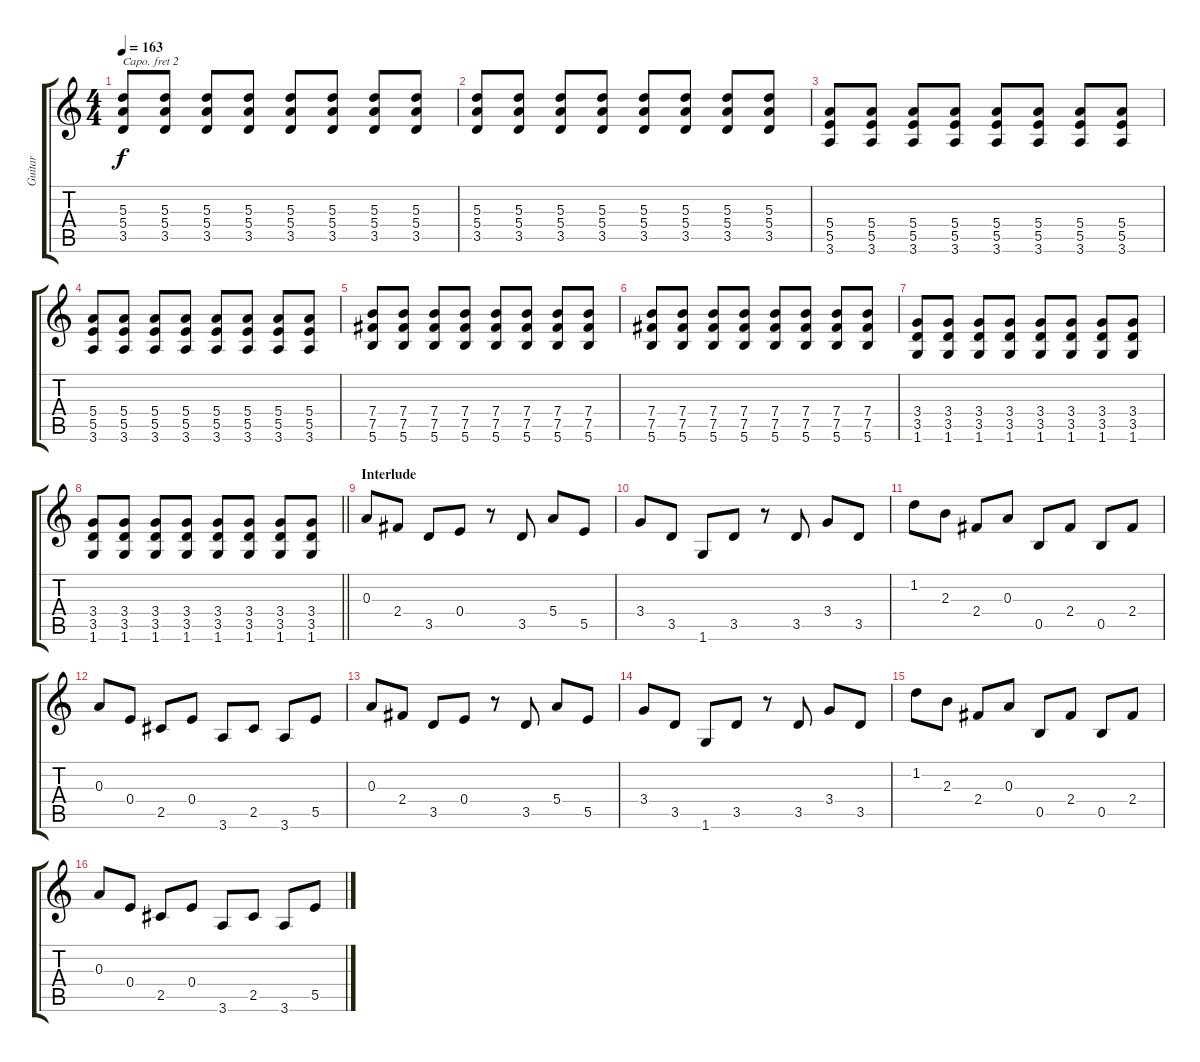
\track ("Guitar" "Guitar") {instrument overdrivenguitar}
\staff {score tabs}
\capo 2
\tuning (E4 B3 G3 D3 A2 E2) {hide}
\ts (4 4)
\tempo 163
\clef g2
\ks c
(5.3 5.4 3.5).8{dy f} (5.3 5.4 3.5).8 (5.3 5.4 3.5).8 (5.3 5.4 3.5).8 (5.3 5.4 3.5).8 (5.3 5.4 3.5).8 (5.3 5.4 3.5).8 (5.3 5.4 3.5).8 |
(5.3 5.4 3.5).8 (5.3 5.4 3.5).8 (5.3 5.4 3.5).8 (5.3 5.4 3.5).8 (5.3 5.4 3.5).8 (5.3 5.4 3.5).8 (5.3 5.4 3.5).8 (5.3 5.4 3.5).8 |
(5.4 5.5 3.6).8 (5.4 5.5 3.6).8 (5.4 5.5 3.6).8 (5.4 5.5 3.6).8 (5.4 5.5 3.6).8 (5.4 5.5 3.6).8 (5.4 5.5 3.6).8 (5.4 5.5 3.6).8 |
(5.4 5.5 3.6).8 (5.4 5.5 3.6).8 (5.4 5.5 3.6).8 (5.4 5.5 3.6).8 (5.4 5.5 3.6).8 (5.4 5.5 3.6).8 (5.4 5.5 3.6).8 (5.4 5.5 3.6).8 |
(7.4 7.5 5.6).8 (7.4 7.5 5.6).8 (7.4 7.5 5.6).8 (7.4 7.5 5.6).8 (7.4 7.5 5.6).8 (7.4 7.5 5.6).8 (7.4 7.5 5.6).8 (7.4 7.5 5.6).8 |
(7.4 7.5 5.6).8 (7.4 7.5 5.6).8 (7.4 7.5 5.6).8 (7.4 7.5 5.6).8 (7.4 7.5 5.6).8 (7.4 7.5 5.6).8 (7.4 7.5 5.6).8 (7.4 7.5 5.6).8 |
(3.4 3.5 1.6).8 (3.4 3.5 1.6).8 (3.4 3.5 1.6).8 (3.4 3.5 1.6).8 (3.4 3.5 1.6).8 (3.4 3.5 1.6).8 (3.4 3.5 1.6).8 (3.4 3.5 1.6).8 |
\barLineRight lightlight
(3.4 3.5 1.6).8 (3.4 3.5 1.6).8 (3.4 3.5 1.6).8 (3.4 3.5 1.6).8 (3.4 3.5 1.6).8 (3.4 3.5 1.6).8 (3.4 3.5 1.6).8 (3.4 3.5 1.6).8 |
\section ("" "Interlude")
0.3.8 2.4.8 3.5.8 0.4.8 r.8 3.5.8 5.4.8 5.5.8 |
3.4.8 3.5.8 1.6.8 3.5.8 r.8 3.5.8 3.4.8 3.5.8 |
1.2.8 2.3.8 2.4.8 0.3.8 0.5.8 2.4.8 0.5.8 2.4.8 |
0.3.8 0.4.8 2.5.8 0.4.8 3.6.8 2.5.8 3.6.8 5.5.8 |
0.3.8 2.4.8 3.5.8 0.4.8 r.8 3.5.8 5.4.8 5.5.8 |
3.4.8 3.5.8 1.6.8 3.5.8 r.8 3.5.8 3.4.8 3.5.8 |
1.2.8 2.3.8 2.4.8 0.3.8 0.5.8 2.4.8 0.5.8 2.4.8 |
0.3.8 0.4.8 2.5.8 0.4.8 3.6.8 2.5.8 3.6.8 5.5.8
